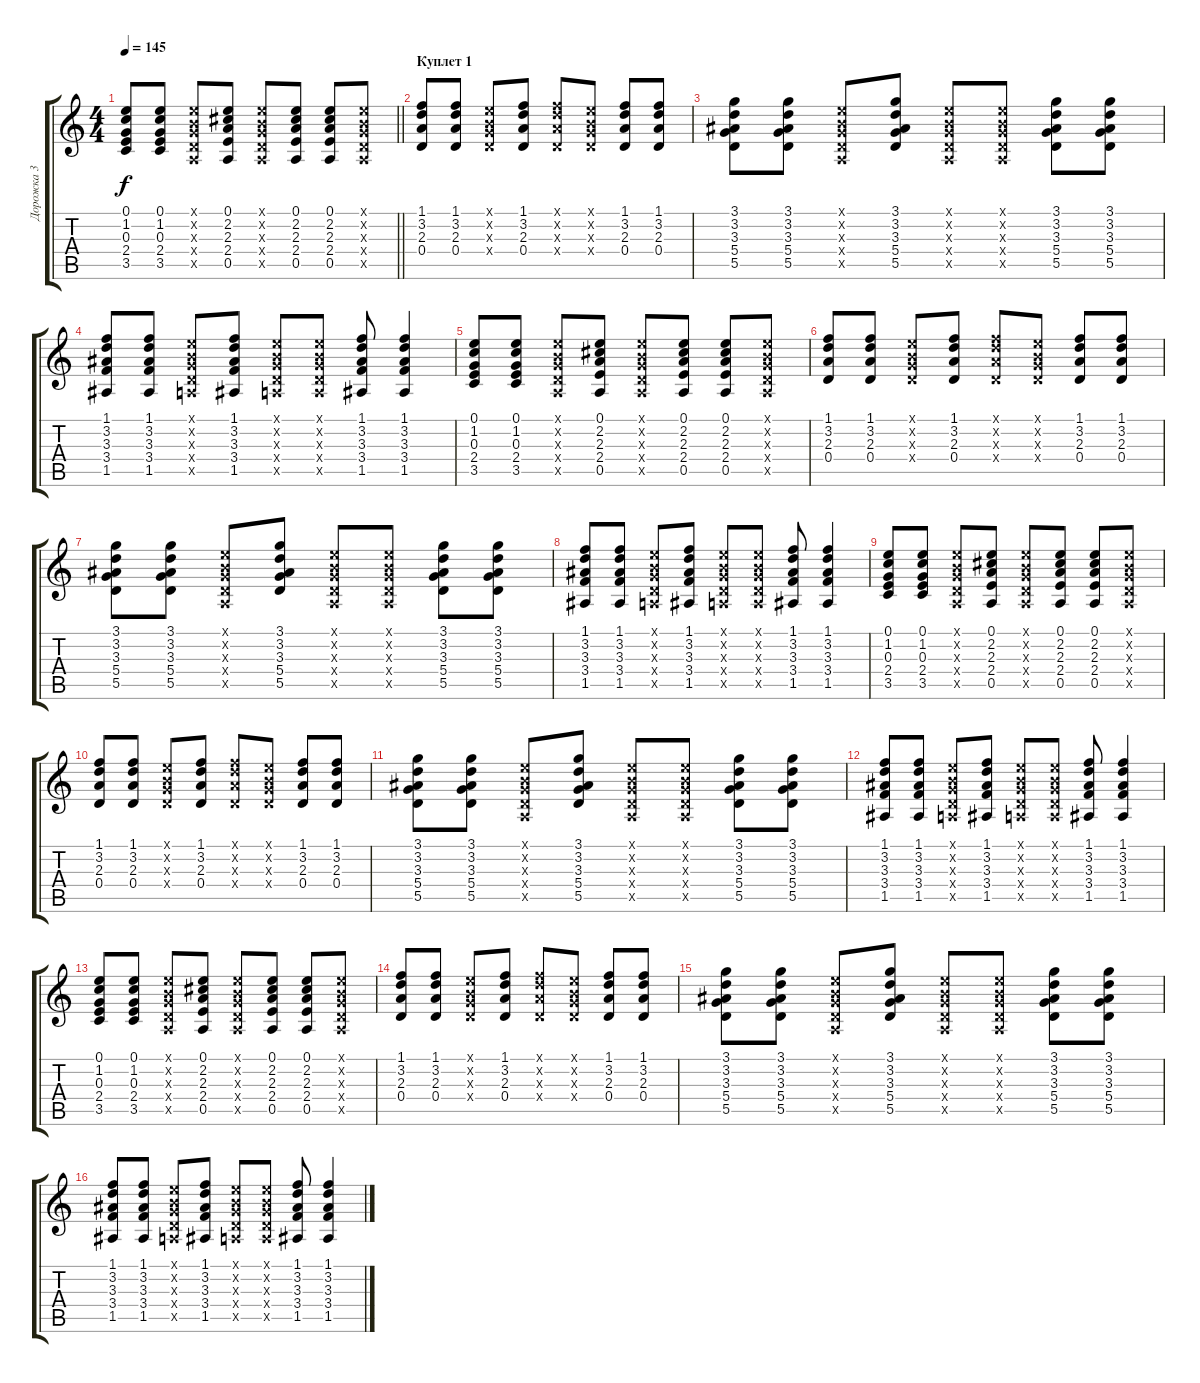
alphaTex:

\track ("Дорожка 3" "Дорожка 3") {instrument acousticguitarsteel}
\staff {score tabs}
\tuning (E4 B3 G3 D3 A2 E2) {hide}
\ts (4 4)
\tempo 145
\clef g2
\barLineRight lightlight
\ks c
(0.1 1.2 0.3 2.4 3.5).8{dy f} (0.1 1.2 0.3 2.4 3.5).8 (0.1{x} 0.2{x} 0.3{x} 0.4{x} 0.5{x}).8 (0.1 2.2 2.3 2.4 0.5).8 (0.1{x} 0.2{x} 0.3{x} 0.4{x} 0.5{x}).8 (0.1 2.2 2.3 2.4 0.5).8 (0.1 2.2 2.3 2.4 0.5).8 (0.1{x} 0.2{x} 0.3{x} 0.4{x} 0.5{x}).8 |
\section ("" "Куплет 1")
(1.1 3.2 2.3 0.4).8 (1.1 3.2 2.3 0.4).8 (0.1{x} 0.2{x} 0.3{x} 0.4{x}).8 (1.1 3.2 2.3 0.4).8 (1.1{x} 3.2{x} 2.3{x} 0.4{x}).8 (0.1{x} 0.2{x} 0.3{x} 0.4{x}).8 (1.1 3.2 2.3 0.4).8 (1.1 3.2 2.3 0.4).8 |
(3.1 3.2 3.3 5.4 5.5).8 (3.1 3.2 3.3 5.4 5.5).8 (0.1{x} 0.2{x} 0.3{x} 0.4{x} 0.5{x}).8 (3.1 3.2 3.3 5.4 5.5).8 (0.1{x} 0.2{x} 0.3{x} 0.4{x} 0.5{x}).8 (0.1{x} 0.2{x} 0.3{x} 0.4{x} 0.5{x}).8 (3.1 3.2 3.3 5.4 5.5).8 (3.1 3.2 3.3 5.4 5.5).8 |
(1.1 3.2 3.3 3.4 1.5).8 (1.1 3.2 3.3 3.4 1.5).8 (0.1{x} 0.2{x} 0.3{x} 0.4{x} 0.5{x}).8 (1.1 3.2 3.3 3.4 1.5).8 (0.1{x} 0.2{x} 0.3{x} 0.4{x} 0.5{x}).8 (0.1{x} 0.2{x} 0.3{x} 0.4{x} 0.5{x}).8 (1.1 3.2 3.3 3.4 1.5).8 (1.1 3.2 3.3 3.4 1.5).4 |
(0.1 1.2 0.3 2.4 3.5).8 (0.1 1.2 0.3 2.4 3.5).8 (0.1{x} 0.2{x} 0.3{x} 0.4{x} 0.5{x}).8 (0.1 2.2 2.3 2.4 0.5).8 (0.1{x} 0.2{x} 0.3{x} 0.4{x} 0.5{x}).8 (0.1 2.2 2.3 2.4 0.5).8 (0.1 2.2 2.3 2.4 0.5).8 (0.1{x} 0.2{x} 0.3{x} 0.4{x} 0.5{x}).8 |
(1.1 3.2 2.3 0.4).8 (1.1 3.2 2.3 0.4).8 (0.1{x} 0.2{x} 0.3{x} 0.4{x}).8 (1.1 3.2 2.3 0.4).8 (1.1{x} 3.2{x} 2.3{x} 0.4{x}).8 (0.1{x} 0.2{x} 0.3{x} 0.4{x}).8 (1.1 3.2 2.3 0.4).8 (1.1 3.2 2.3 0.4).8 |
(3.1 3.2 3.3 5.4 5.5).8 (3.1 3.2 3.3 5.4 5.5).8 (0.1{x} 0.2{x} 0.3{x} 0.4{x} 0.5{x}).8 (3.1 3.2 3.3 5.4 5.5).8 (0.1{x} 0.2{x} 0.3{x} 0.4{x} 0.5{x}).8 (0.1{x} 0.2{x} 0.3{x} 0.4{x} 0.5{x}).8 (3.1 3.2 3.3 5.4 5.5).8 (3.1 3.2 3.3 5.4 5.5).8 |
(1.1 3.2 3.3 3.4 1.5).8 (1.1 3.2 3.3 3.4 1.5).8 (0.1{x} 0.2{x} 0.3{x} 0.4{x} 0.5{x}).8 (1.1 3.2 3.3 3.4 1.5).8 (0.1{x} 0.2{x} 0.3{x} 0.4{x} 0.5{x}).8 (0.1{x} 0.2{x} 0.3{x} 0.4{x} 0.5{x}).8 (1.1 3.2 3.3 3.4 1.5).8 (1.1 3.2 3.3 3.4 1.5).4 |
(0.1 1.2 0.3 2.4 3.5).8 (0.1 1.2 0.3 2.4 3.5).8 (0.1{x} 0.2{x} 0.3{x} 0.4{x} 0.5{x}).8 (0.1 2.2 2.3 2.4 0.5).8 (0.1{x} 0.2{x} 0.3{x} 0.4{x} 0.5{x}).8 (0.1 2.2 2.3 2.4 0.5).8 (0.1 2.2 2.3 2.4 0.5).8 (0.1{x} 0.2{x} 0.3{x} 0.4{x} 0.5{x}).8 |
(1.1 3.2 2.3 0.4).8 (1.1 3.2 2.3 0.4).8 (0.1{x} 0.2{x} 0.3{x} 0.4{x}).8 (1.1 3.2 2.3 0.4).8 (1.1{x} 3.2{x} 2.3{x} 0.4{x}).8 (0.1{x} 0.2{x} 0.3{x} 0.4{x}).8 (1.1 3.2 2.3 0.4).8 (1.1 3.2 2.3 0.4).8 |
(3.1 3.2 3.3 5.4 5.5).8 (3.1 3.2 3.3 5.4 5.5).8 (0.1{x} 0.2{x} 0.3{x} 0.4{x} 0.5{x}).8 (3.1 3.2 3.3 5.4 5.5).8 (0.1{x} 0.2{x} 0.3{x} 0.4{x} 0.5{x}).8 (0.1{x} 0.2{x} 0.3{x} 0.4{x} 0.5{x}).8 (3.1 3.2 3.3 5.4 5.5).8 (3.1 3.2 3.3 5.4 5.5).8 |
(1.1 3.2 3.3 3.4 1.5).8 (1.1 3.2 3.3 3.4 1.5).8 (0.1{x} 0.2{x} 0.3{x} 0.4{x} 0.5{x}).8 (1.1 3.2 3.3 3.4 1.5).8 (0.1{x} 0.2{x} 0.3{x} 0.4{x} 0.5{x}).8 (0.1{x} 0.2{x} 0.3{x} 0.4{x} 0.5{x}).8 (1.1 3.2 3.3 3.4 1.5).8 (1.1 3.2 3.3 3.4 1.5).4 |
(0.1 1.2 0.3 2.4 3.5).8 (0.1 1.2 0.3 2.4 3.5).8 (0.1{x} 0.2{x} 0.3{x} 0.4{x} 0.5{x}).8 (0.1 2.2 2.3 2.4 0.5).8 (0.1{x} 0.2{x} 0.3{x} 0.4{x} 0.5{x}).8 (0.1 2.2 2.3 2.4 0.5).8 (0.1 2.2 2.3 2.4 0.5).8 (0.1{x} 0.2{x} 0.3{x} 0.4{x} 0.5{x}).8 |
(1.1 3.2 2.3 0.4).8 (1.1 3.2 2.3 0.4).8 (0.1{x} 0.2{x} 0.3{x} 0.4{x}).8 (1.1 3.2 2.3 0.4).8 (1.1{x} 3.2{x} 2.3{x} 0.4{x}).8 (0.1{x} 0.2{x} 0.3{x} 0.4{x}).8 (1.1 3.2 2.3 0.4).8 (1.1 3.2 2.3 0.4).8 |
(3.1 3.2 3.3 5.4 5.5).8 (3.1 3.2 3.3 5.4 5.5).8 (0.1{x} 0.2{x} 0.3{x} 0.4{x} 0.5{x}).8 (3.1 3.2 3.3 5.4 5.5).8 (0.1{x} 0.2{x} 0.3{x} 0.4{x} 0.5{x}).8 (0.1{x} 0.2{x} 0.3{x} 0.4{x} 0.5{x}).8 (3.1 3.2 3.3 5.4 5.5).8 (3.1 3.2 3.3 5.4 5.5).8 |
(1.1 3.2 3.3 3.4 1.5).8 (1.1 3.2 3.3 3.4 1.5).8 (0.1{x} 0.2{x} 0.3{x} 0.4{x} 0.5{x}).8 (1.1 3.2 3.3 3.4 1.5).8 (0.1{x} 0.2{x} 0.3{x} 0.4{x} 0.5{x}).8 (0.1{x} 0.2{x} 0.3{x} 0.4{x} 0.5{x}).8 (1.1 3.2 3.3 3.4 1.5).8 (1.1 3.2 3.3 3.4 1.5).4
